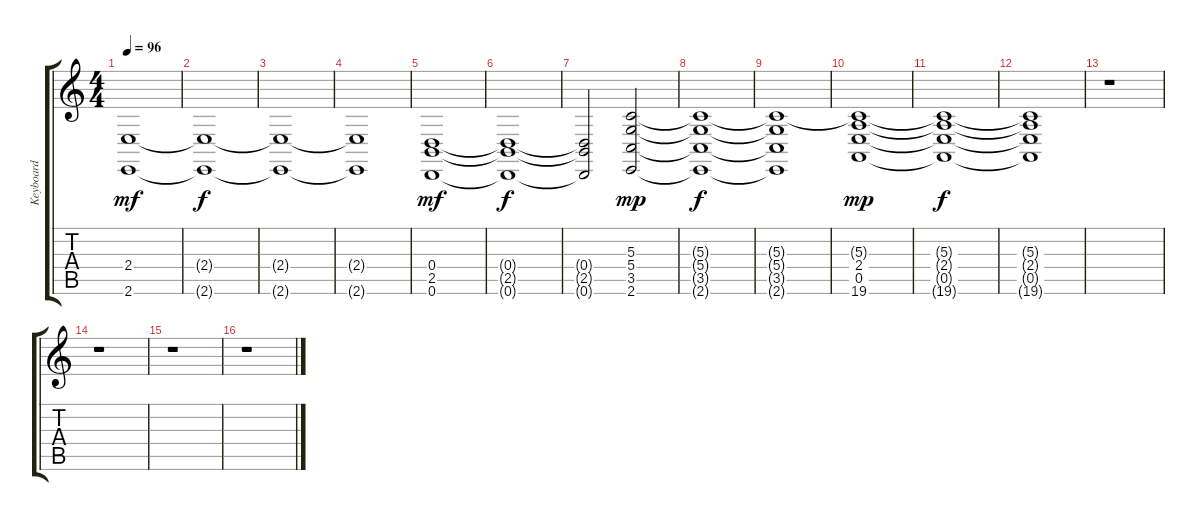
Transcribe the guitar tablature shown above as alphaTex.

\track ("Keyboard" "Keyboard") {instrument pad4choir}
\staff {score tabs}
\tuning (E4 B3 G3 D3 A2 D2) {hide}
\ts (4 4)
\tempo 96
\clef g2
\ks c
(2.4 2.6).1{dy mf instrument pad4choir} |
(2.4{t} 2.6{t}).1{dy f} |
(2.4{t} 2.6{t}).1 |
(2.4{t} 2.6{t}).1 |
(0.4 2.5 0.6).1{dy mf} |
(0.4{t} 2.5{t} 0.6{t}).1{dy f} |
(0.4{t} 2.5{t} 0.6{t}).2 (5.3 5.4 3.5 2.6).2{dy mp} |
(5.3{t} 5.4{t} 3.5{t} 2.6{t}).1{dy f} |
(5.3{t} 5.4{t} 3.5{t} 2.6{t}).1 |
(5.3{t} 2.4 0.5 19.6).1{dy mp} |
(5.3{t} 2.4{t} 0.5{t} 19.6{t}).1{dy f} |
(5.3{t} 2.4{t} 0.5{t} 19.6{t}).1 |
r.1 |
r.1 |
r.1 |
r.1
